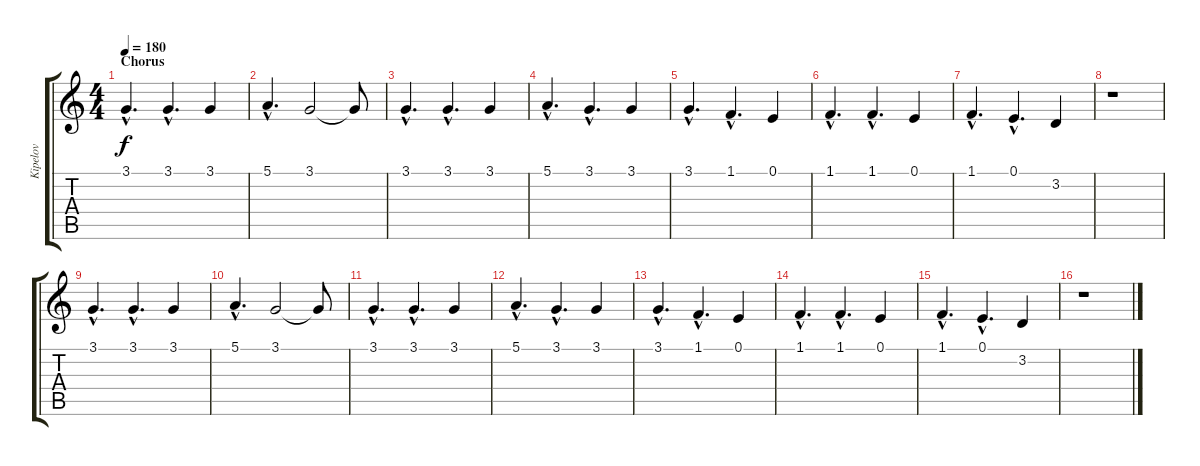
\track ("Kipelov" "Kipelov") {instrument tenorsax}
\staff {score tabs}
\tuning (E4 B3 G3 D3 A2 E2) {hide}
\ts (4 4)
\section ("" "Chorus")
\tempo 180
\clef g2
\ks c
3.1{hac}.4{d dy f} 3.1{hac}.4{d} 3.1.4 |
5.1{hac}.4{d} 3.1.2 3.1{t}.8 |
3.1{hac}.4{d} 3.1{hac}.4{d} 3.1.4 |
5.1{hac}.4{d} 3.1{hac}.4{d} 3.1.4 |
3.1{hac}.4{d} 1.1{hac}.4{d} 0.1.4 |
1.1{hac}.4{d} 1.1{hac}.4{d} 0.1.4 |
1.1{hac}.4{d} 0.1{hac}.4{d} 3.2.4 |
r.1 |
3.1{hac}.4{d} 3.1{hac}.4{d} 3.1.4 |
5.1{hac}.4{d} 3.1.2 3.1{t}.8 |
3.1{hac}.4{d} 3.1{hac}.4{d} 3.1.4 |
5.1{hac}.4{d} 3.1{hac}.4{d} 3.1.4 |
3.1{hac}.4{d} 1.1{hac}.4{d} 0.1.4 |
1.1{hac}.4{d} 1.1{hac}.4{d} 0.1.4 |
1.1{hac}.4{d} 0.1{hac}.4{d} 3.2.4 |
r.1
